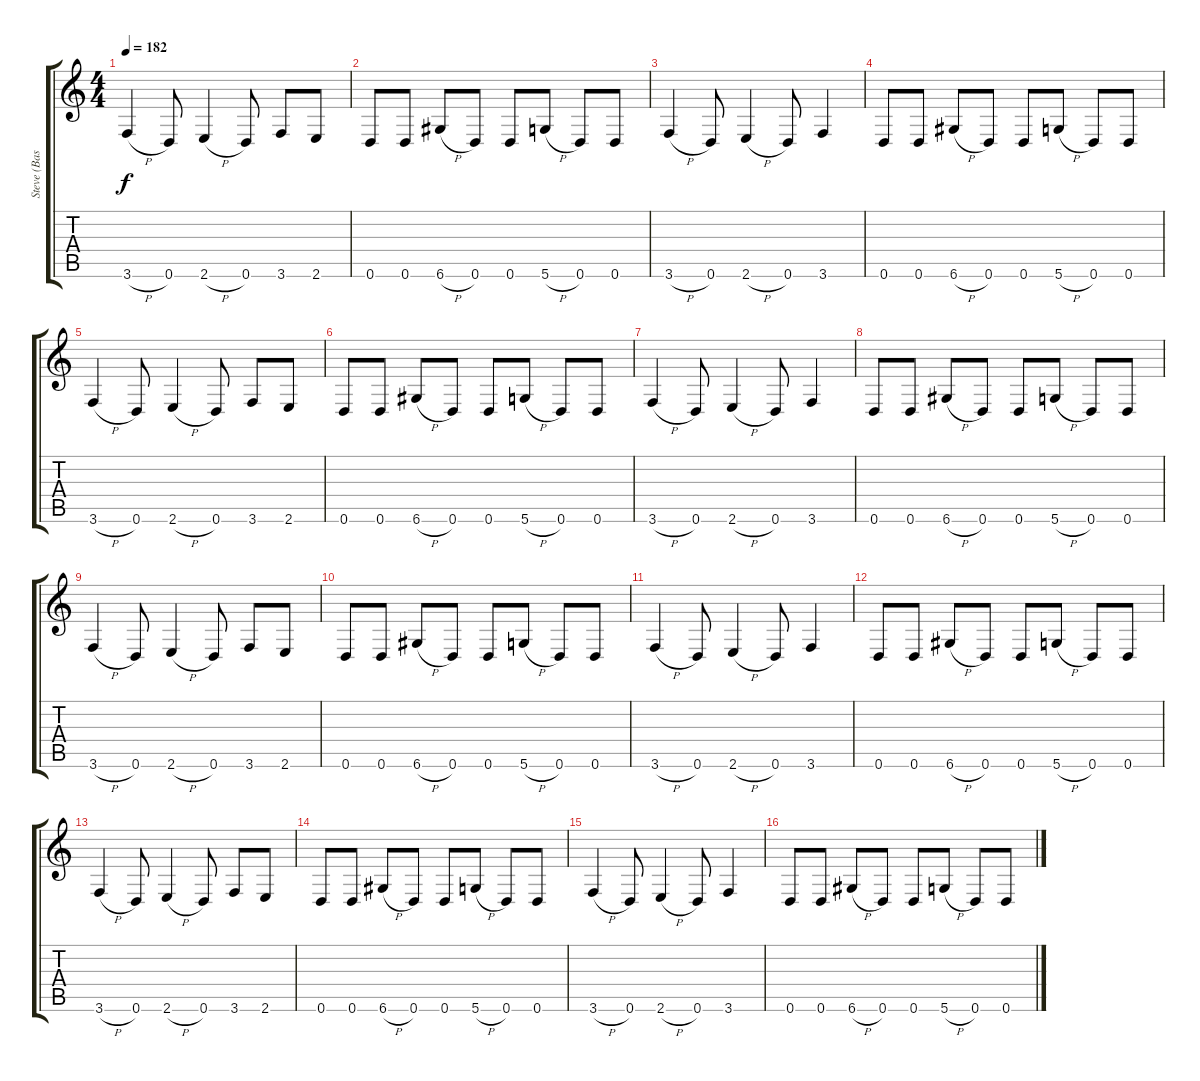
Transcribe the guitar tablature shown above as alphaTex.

\track ("Steve (Bass)" "Steve (Bas") {instrument acousticbass}
\staff {score tabs}
\tuning (E4 B3 G3 D3 A2 D2) {hide}
\ts (4 4)
\tempo 182
\clef g2
\ks c
3.6{h}.4{dy f} 0.6.8 2.6{h}.4 0.6.8 3.6.8 2.6.8 |
0.6.8 0.6.8 6.6{h}.8 0.6.8 0.6.8 5.6{h}.8 0.6.8 0.6.8 |
3.6{h}.4 0.6.8 2.6{h}.4 0.6.8 3.6.4 |
0.6.8 0.6.8 6.6{h}.8 0.6.8 0.6.8 5.6{h}.8 0.6.8 0.6.8 |
3.6{h}.4 0.6.8 2.6{h}.4 0.6.8 3.6.8 2.6.8 |
0.6.8 0.6.8 6.6{h}.8 0.6.8 0.6.8 5.6{h}.8 0.6.8 0.6.8 |
3.6{h}.4 0.6.8 2.6{h}.4 0.6.8 3.6.4 |
0.6.8 0.6.8 6.6{h}.8 0.6.8 0.6.8 5.6{h}.8 0.6.8 0.6.8 |
3.6{h}.4 0.6.8 2.6{h}.4 0.6.8 3.6.8 2.6.8 |
0.6.8 0.6.8 6.6{h}.8 0.6.8 0.6.8 5.6{h}.8 0.6.8 0.6.8 |
3.6{h}.4 0.6.8 2.6{h}.4 0.6.8 3.6.4 |
0.6.8 0.6.8 6.6{h}.8 0.6.8 0.6.8 5.6{h}.8 0.6.8 0.6.8 |
3.6{h}.4 0.6.8 2.6{h}.4 0.6.8 3.6.8 2.6.8 |
0.6.8 0.6.8 6.6{h}.8 0.6.8 0.6.8 5.6{h}.8 0.6.8 0.6.8 |
3.6{h}.4 0.6.8 2.6{h}.4 0.6.8 3.6.4 |
0.6.8 0.6.8 6.6{h}.8 0.6.8 0.6.8 5.6{h}.8 0.6.8 0.6.8
